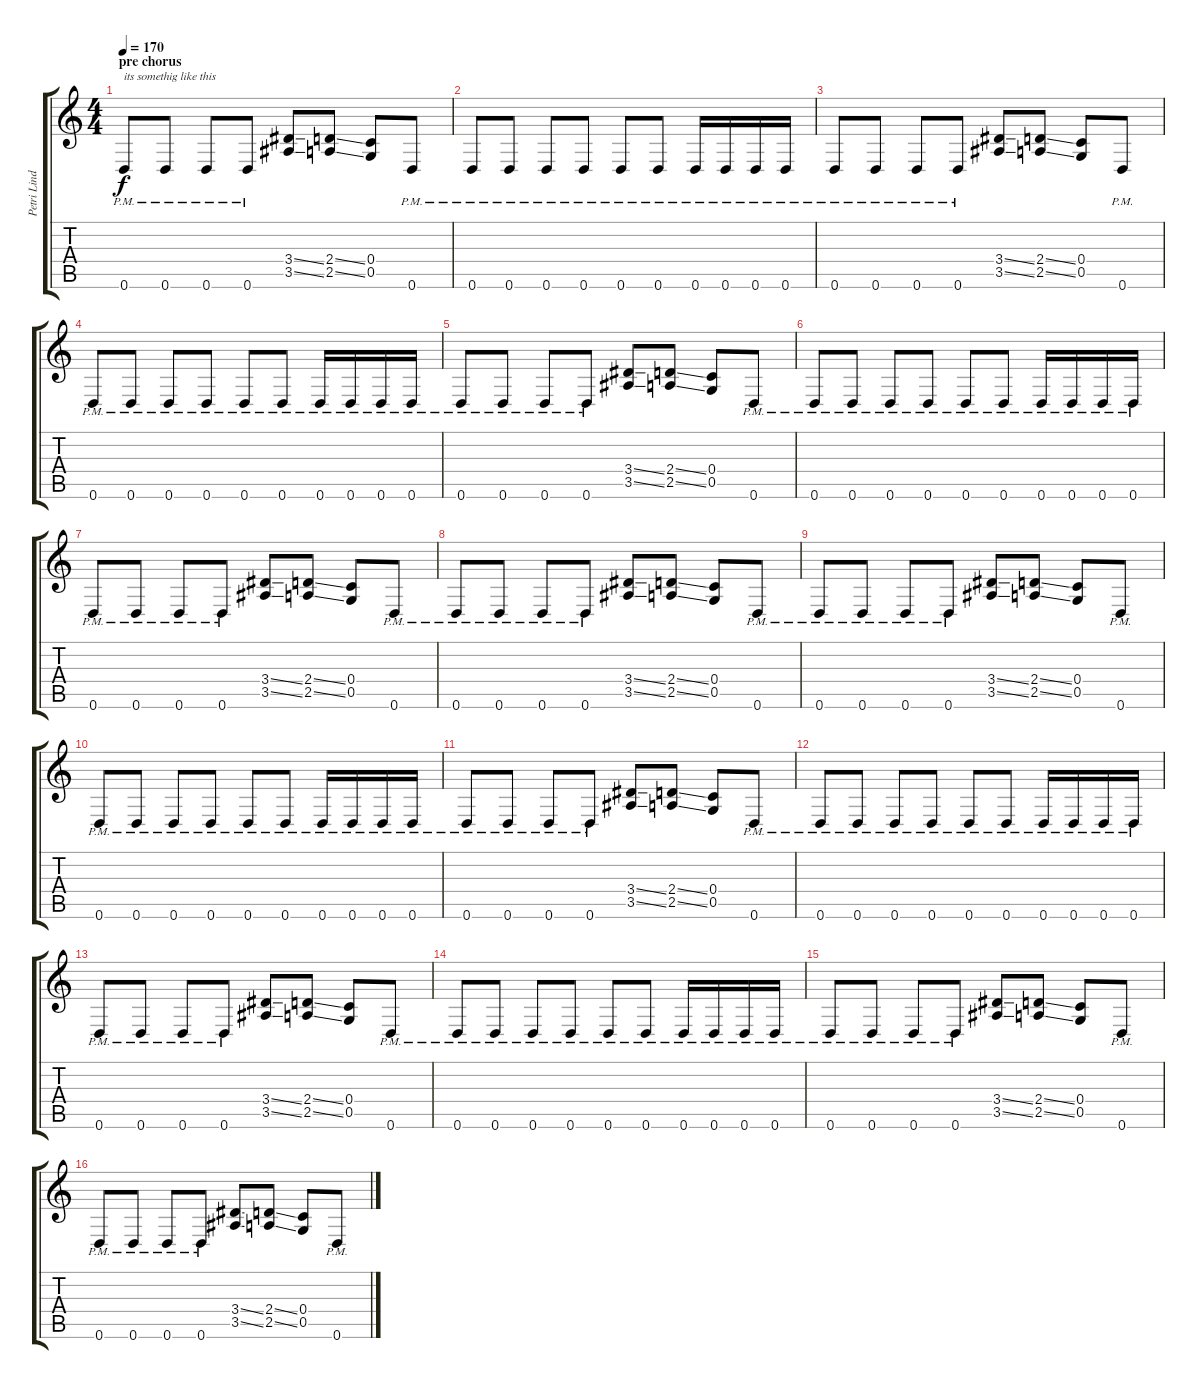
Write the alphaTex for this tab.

\track ("Petri Lindroos" "Petri Lind") {instrument distortionguitar}
\staff {score tabs}
\tuning (D4 A3 F3 C3 G2 D2) {hide}
\ts (4 4)
\section ("" "pre chorus")
\tempo 170
\clef g2
\ks c
0.6{pm}.8{txt "its somethig like this" dy f} 0.6{pm}.8 0.6{pm}.8 0.6{pm}.8 (3.4{ss} 3.5{ss}).8 (2.4{ss} 2.5{ss}).8 (0.4 0.5).8 0.6{pm}.8 |
0.6{pm}.8 0.6{pm}.8 0.6{pm}.8 0.6{pm}.8 0.6{pm}.8 0.6{pm}.8 0.6{pm}.16 0.6{pm}.16 0.6{pm}.16 0.6{pm}.16 |
0.6{pm}.8 0.6{pm}.8 0.6{pm}.8 0.6{pm}.8 (3.4{ss} 3.5{ss}).8 (2.4{ss} 2.5{ss}).8 (0.4 0.5).8 0.6{pm}.8 |
0.6{pm}.8 0.6{pm}.8 0.6{pm}.8 0.6{pm}.8 0.6{pm}.8 0.6{pm}.8 0.6{pm}.16 0.6{pm}.16 0.6{pm}.16 0.6{pm}.16 |
0.6{pm}.8 0.6{pm}.8 0.6{pm}.8 0.6{pm}.8 (3.4{ss} 3.5{ss}).8 (2.4{ss} 2.5{ss}).8 (0.4 0.5).8 0.6{pm}.8 |
0.6{pm}.8 0.6{pm}.8 0.6{pm}.8 0.6{pm}.8 0.6{pm}.8 0.6{pm}.8 0.6{pm}.16 0.6{pm}.16 0.6{pm}.16 0.6{pm}.16 |
0.6{pm}.8 0.6{pm}.8 0.6{pm}.8 0.6{pm}.8 (3.4{ss} 3.5{ss}).8 (2.4{ss} 2.5{ss}).8 (0.4 0.5).8 0.6{pm}.8 |
0.6{pm}.8 0.6{pm}.8 0.6{pm}.8 0.6{pm}.8 (3.4{ss} 3.5{ss}).8 (2.4{ss} 2.5{ss}).8 (0.4 0.5).8 0.6{pm}.8 |
0.6{pm}.8 0.6{pm}.8 0.6{pm}.8 0.6{pm}.8 (3.4{ss} 3.5{ss}).8 (2.4{ss} 2.5{ss}).8 (0.4 0.5).8 0.6{pm}.8 |
0.6{pm}.8 0.6{pm}.8 0.6{pm}.8 0.6{pm}.8 0.6{pm}.8 0.6{pm}.8 0.6{pm}.16 0.6{pm}.16 0.6{pm}.16 0.6{pm}.16 |
0.6{pm}.8 0.6{pm}.8 0.6{pm}.8 0.6{pm}.8 (3.4{ss} 3.5{ss}).8 (2.4{ss} 2.5{ss}).8 (0.4 0.5).8 0.6{pm}.8 |
0.6{pm}.8 0.6{pm}.8 0.6{pm}.8 0.6{pm}.8 0.6{pm}.8 0.6{pm}.8 0.6{pm}.16 0.6{pm}.16 0.6{pm}.16 0.6{pm}.16 |
0.6{pm}.8 0.6{pm}.8 0.6{pm}.8 0.6{pm}.8 (3.4{ss} 3.5{ss}).8 (2.4{ss} 2.5{ss}).8 (0.4 0.5).8 0.6{pm}.8 |
0.6{pm}.8 0.6{pm}.8 0.6{pm}.8 0.6{pm}.8 0.6{pm}.8 0.6{pm}.8 0.6{pm}.16 0.6{pm}.16 0.6{pm}.16 0.6{pm}.16 |
0.6{pm}.8 0.6{pm}.8 0.6{pm}.8 0.6{pm}.8 (3.4{ss} 3.5{ss}).8 (2.4{ss} 2.5{ss}).8 (0.4 0.5).8 0.6{pm}.8 |
0.6{pm}.8 0.6{pm}.8 0.6{pm}.8 0.6{pm}.8 (3.4{ss} 3.5{ss}).8 (2.4{ss} 2.5{ss}).8 (0.4 0.5).8 0.6{pm}.8
